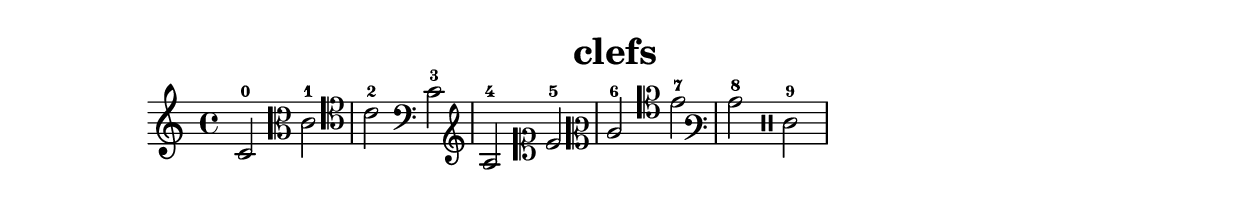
% [notes] external for Pure Data
% development-version July 14, 2014 
% by Jaime E. Oliver La Rosa
% la.rosa@nyu.edu
% @ the Waverly Labs in NYU MUSIC FAS
% Open this file with Lilypond
% more information is available at lilypond.org
% Released under the GNU General Public License.

% HEADERS

glissandoSkipOn = {
	\override NoteColumn.glissando-skip = ##t
	\hide NoteHead
	\hide Accidental
	\hide Tie
	\override NoteHead.no-ledgers = ##t
}

glissandoSkipOff = {
	\revert NoteColumn.glissando-skip
	\undo \hide NoteHead
	\undo \hide Tie
	\undo \hide Accidental
	\revert NoteHead.no-ledgers
}

\header {
	title = "clefs "
}

inst_part = \relative c' 
{

\time 4/4

\clef treble 
% ________________________________________bar 1 :
 c2-0 
		\clef alto c2-1  |
% ________________________________________bar 2 :
\clef tenor c2-2 
		\clef bass c2-3  |
% ________________________________________bar 3 :
\clef french c2-4 
		\clef soprano c2-5  |
% ________________________________________bar 4 :
\clef mezzosoprano c2-6 
		\clef baritone c2-7  |
% ________________________________________bar 5 :
\clef varbaritone c2-8 
		\clef percussion c2-9 
}

\score {
	\new Staff {
		\new Voice {
			\inst_part
		}
	}
	\layout {
		\mergeDifferentlyHeadedOn
		\mergeDifferentlyDottedOn
		\set harmonicDots = ##t
		\override Glissando.thickness = #4
		\set Staff.pedalSustainStyle = #'mixed
		\override TextSpanner.bound-padding = #1.0
		\override TextSpanner.bound-details.right.padding = #1.3
		\override TextSpanner.bound-details.right.stencil-align-dir-y = #CENTER
		\override TextSpanner.bound-details.left.stencil-align-dir-y = #CENTER
		\override TextSpanner.bound-details.right-broken.text = ##f
		\override TextSpanner.bound-details.left-broken.text = ##f
		\override Glissando.minimum-length = #4
		\override Glissando.springs-and-rods = #ly:spanner::set-spacing-rods
		\override Glissando.breakable = ##t
		\override Glissando.after-line-breaking = ##t
		\set baseMoment = #(ly:make-moment 1/8)
		\set beatStructure = #'(2 2 2 2)
		#(set-default-paper-size "a4")
	}
	\midi { }
}

\version "2.18.2"
% notes Pd External version testing 
